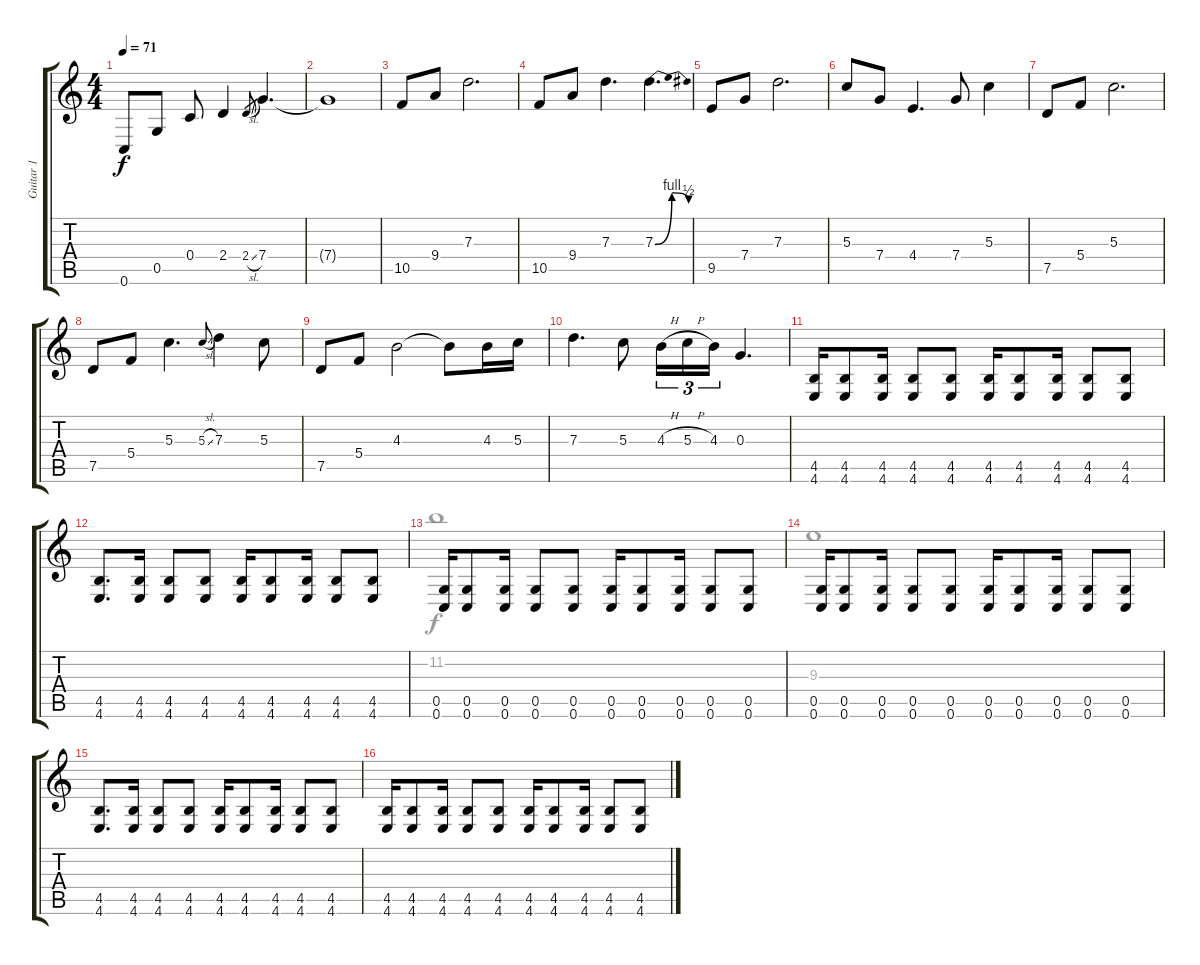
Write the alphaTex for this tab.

\track ("Guitar 1" "Guitar 1") {instrument overdrivenguitar}
\staff {score tabs}
\tuning (E4 C4 G3 C3 G2 C2) {hide}
\voice
\ts (4 4)
\tempo 71
\clef g2
\ks c
0.6{t}.8{dy f} 0.5.8 0.4.8 2.4.4 2.4{sl}.8{gr} 7.4.4{d} |
7.4{t}.1 |
10.5.8 9.4.8 7.3.2{d} |
10.5.8 9.4.8 7.3.4{d} 7.3{be (bendrelease 0 0 15 4 45 4 60 2)}.4{d} |
9.5.8 7.4.8 7.3.2{d} |
5.3.8 7.4.8 4.4.4{d} 7.4.8 5.3.4 |
7.5.8 5.4.8 5.3.2{d} |
7.5.8 5.4.8 5.3.4{d} 5.3{sl}.8{gr onbeat} 7.3.4 5.3.8 |
7.5.8 5.4.8 4.3.2 4.3{t}.8 4.3.16 5.3.16 |
7.3.4{d} 5.3.8 4.3{h}.16{tu (3 2)} 5.3{h}.16{tu (3 2)} 4.3.16{tu (3 2)} 0.3.4{d} |
(4.5 4.6).16 (4.5 4.6).8 (4.5 4.6).16 (4.5 4.6).8 (4.5 4.6).8 (4.5 4.6).16 (4.5 4.6).8 (4.5 4.6).16 (4.5 4.6).8 (4.5 4.6).8 |
(4.5 4.6).8{d} (4.5 4.6).16 (4.5 4.6).8 (4.5 4.6).8 (4.5 4.6).16 (4.5 4.6).8 (4.5 4.6).16 (4.5 4.6).8 (4.5 4.6).8 |
(0.5 0.6).16 (0.5 0.6).8 (0.5 0.6).16 (0.5 0.6).8 (0.5 0.6).8 (0.5 0.6).16 (0.5 0.6).8 (0.5 0.6).16 (0.5 0.6).8 (0.5 0.6).8 |
(0.5 0.6).16 (0.5 0.6).8 (0.5 0.6).16 (0.5 0.6).8 (0.5 0.6).8 (0.5 0.6).16 (0.5 0.6).8 (0.5 0.6).16 (0.5 0.6).8 (0.5 0.6).8 |
(4.5 4.6).8{d} (4.5 4.6).16 (4.5 4.6).8 (4.5 4.6).8 (4.5 4.6).16 (4.5 4.6).8 (4.5 4.6).16 (4.5 4.6).8 (4.5 4.6).8 |
(4.5 4.6).16 (4.5 4.6).8 (4.5 4.6).16 (4.5 4.6).8 (4.5 4.6).8 (4.5 4.6).16 (4.5 4.6).8 (4.5 4.6).16 (4.5 4.6).8 (4.5 4.6).8
\voice
\clef g2
\ottava regular
\simile none
\ks c
|
|
|
|
|
|
|
|
|
|
|
|
11.2.1 |
9.3.1 |
|
